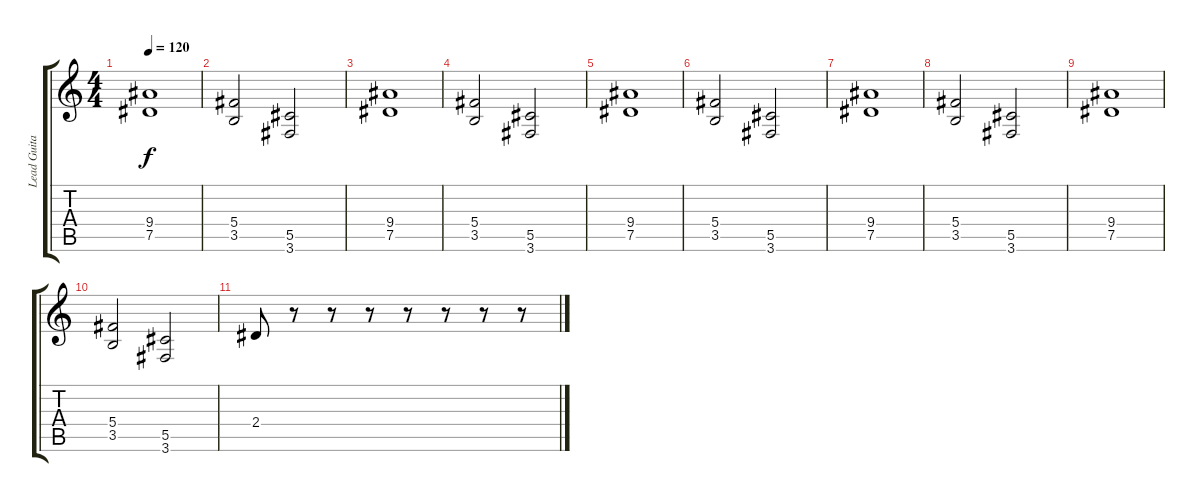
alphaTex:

\track ("Lead Guitar I" "Lead Guita") {instrument distortionguitar}
\staff {score tabs}
\tuning (Eb4 Bb3 Gb3 Db3 Ab2 Eb2) {hide}
\ts (4 4)
\tempo 120
\clef g2
\ks c
(9.4 7.5).1{dy f} |
(5.4 3.5).2 (5.5 3.6).2 |
(9.4 7.5).1 |
(5.4 3.5).2 (5.5 3.6).2 |
(9.4 7.5).1 |
(5.4 3.5).2 (5.5 3.6).2 |
(9.4 7.5).1 |
(5.4 3.5).2 (5.5 3.6).2 |
(9.4 7.5).1 |
(5.4 3.5).2 (5.5 3.6).2 |
2.4.8 r.8 r.8 r.8 r.8 r.8 r.8 r.8
